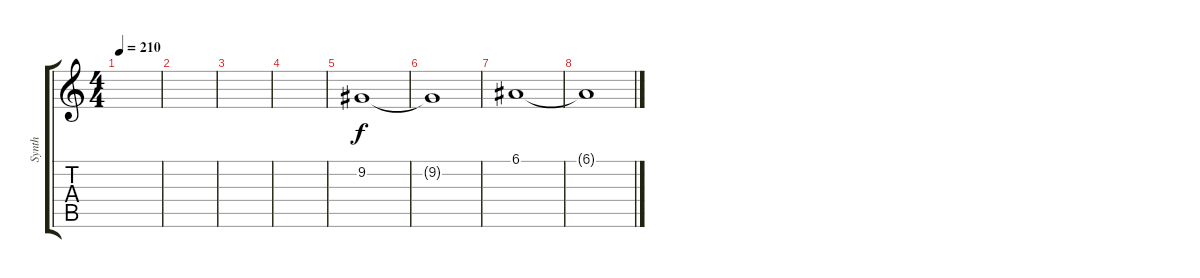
\track ("Synth" "Synth") {instrument glockenspiel}
\staff {score tabs}
\tuning (E4 B3 G3 D3 A2 E2) {hide}
\ts (4 4)
\tempo 210
\clef g2
\ks c
|
|
|
|
9.2.1 |
9.2{t}.1 |
6.1.1 |
6.1{t}.1
